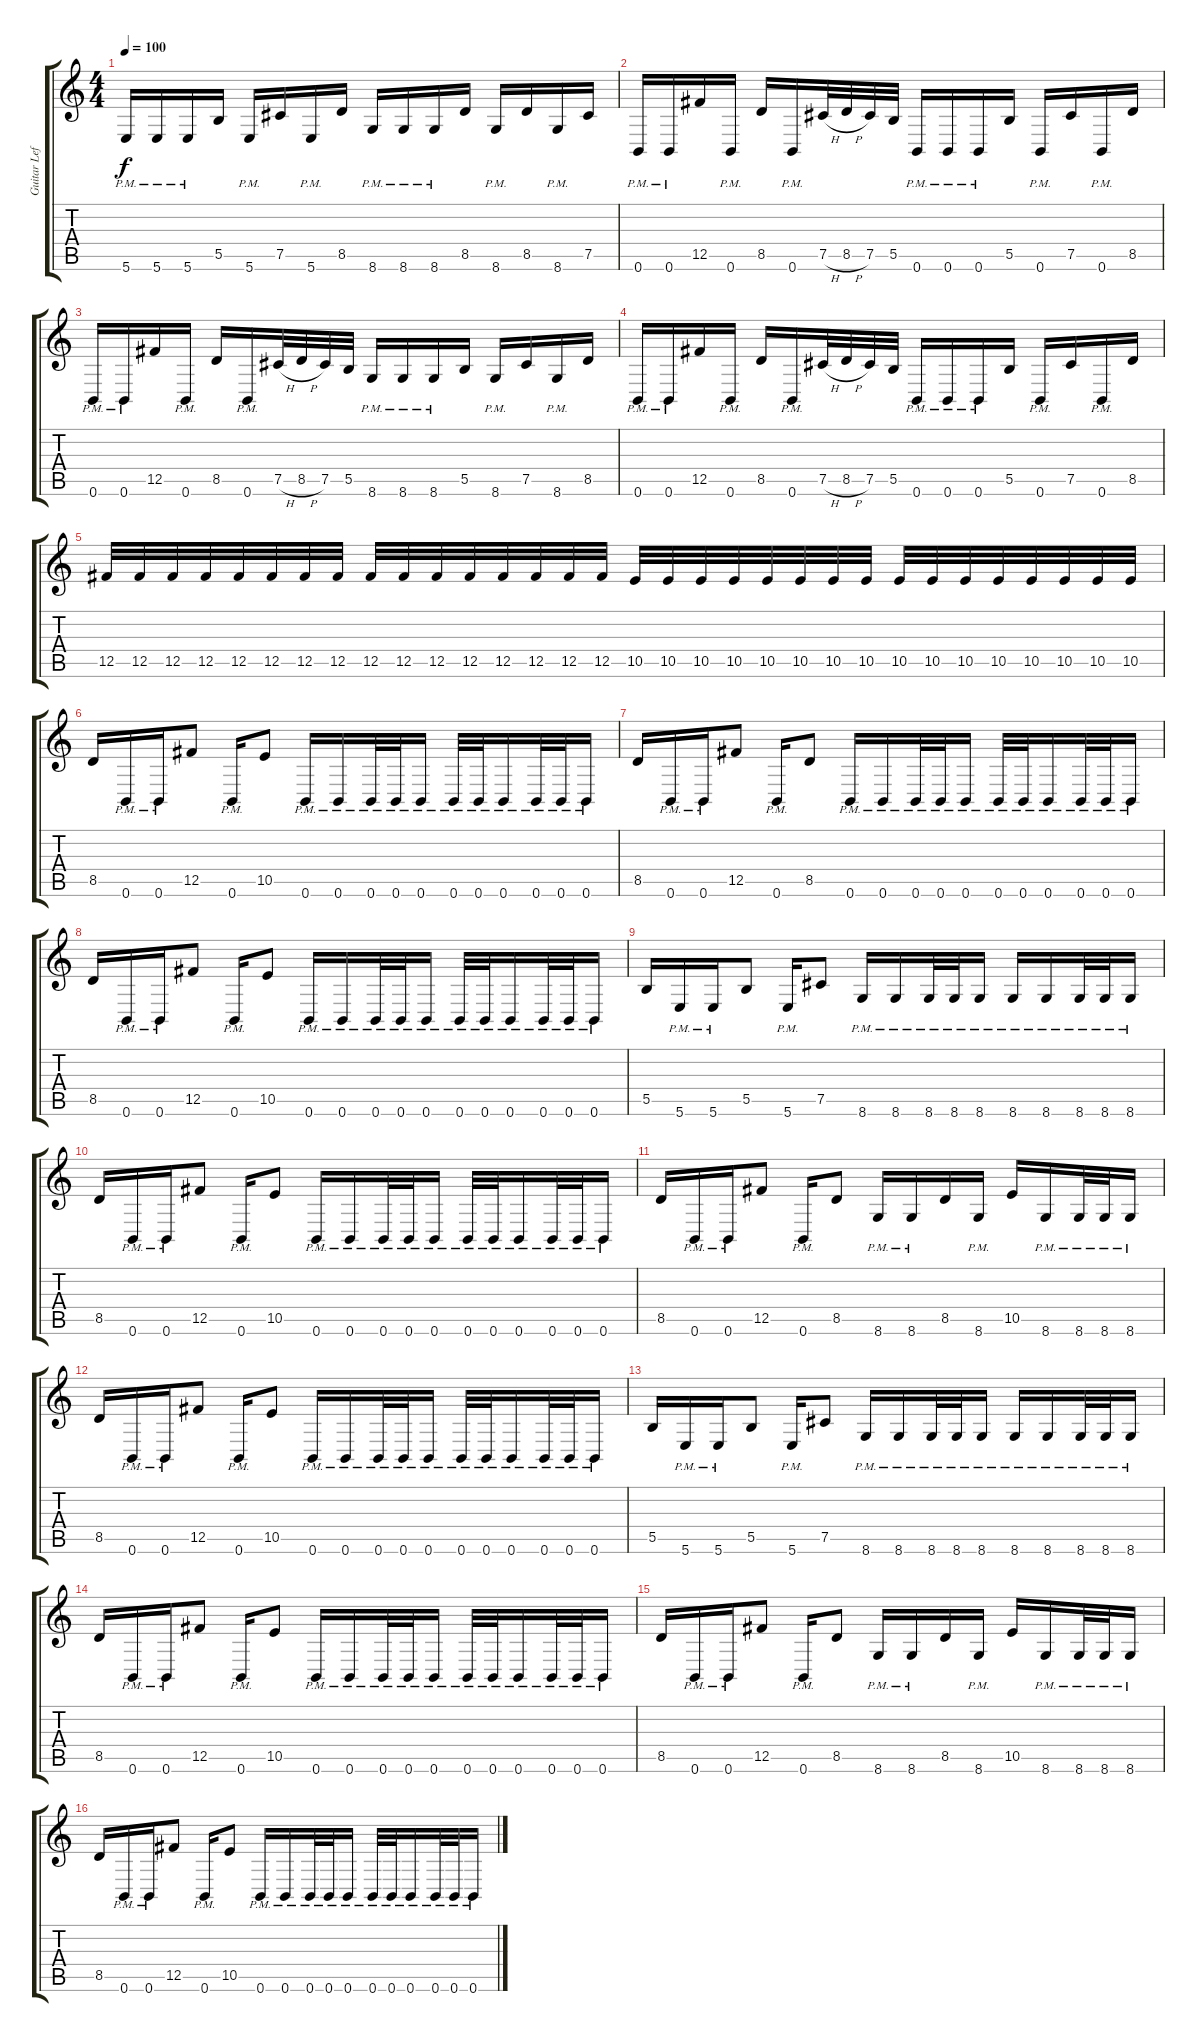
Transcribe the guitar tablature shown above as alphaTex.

\track ("Guitar Left" "Guitar Lef") {instrument distortionguitar}
\staff {score tabs}
\tuning (Db4 Ab3 E3 B2 Gb2 B1) {hide}
\ts (4 4)
\tempo 100
\clef g2
\ks c
5.6{pm}.16{dy f} 5.6{pm}.16 5.6{pm}.16 5.5.16 5.6{pm}.16 7.5.16 5.6{pm}.16 8.5.16 8.6{pm}.16 8.6{pm}.16 8.6{pm}.16 8.5.16 8.6{pm}.16 8.5.16 8.6{pm}.16 7.5.16 |
0.6{pm}.16 0.6{pm}.16 12.5.16 0.6{pm}.16 8.5.16 0.6{pm}.16 7.5{h}.32 8.5{h}.32 7.5.32 5.5.32 0.6{pm}.16 0.6{pm}.16 0.6{pm}.16 5.5.16 0.6{pm}.16 7.5.16 0.6{pm}.16 8.5.16 |
0.6{pm}.16 0.6{pm}.16 12.5.16 0.6{pm}.16 8.5.16 0.6{pm}.16 7.5{h}.32 8.5{h}.32 7.5.32 5.5.32 8.6{pm}.16 8.6{pm}.16 8.6{pm}.16 5.5.16 8.6{pm}.16 7.5.16 8.6{pm}.16 8.5.16 |
0.6{pm}.16 0.6{pm}.16 12.5.16 0.6{pm}.16 8.5.16 0.6{pm}.16 7.5{h}.32 8.5{h}.32 7.5.32 5.5.32 0.6{pm}.16 0.6{pm}.16 0.6{pm}.16 5.5.16 0.6{pm}.16 7.5.16 0.6{pm}.16 8.5.16 |
12.5.32 12.5.32 12.5.32 12.5.32 12.5.32 12.5.32 12.5.32 12.5.32 12.5.32 12.5.32 12.5.32 12.5.32 12.5.32 12.5.32 12.5.32 12.5.32 10.5.32 10.5.32 10.5.32 10.5.32 10.5.32 10.5.32 10.5.32 10.5.32 10.5.32 10.5.32 10.5.32 10.5.32 10.5.32 10.5.32 10.5.32 10.5.32 |
8.5.16 0.6{pm}.16 0.6{pm}.16 12.5.8 0.6{pm}.16 10.5.8 0.6{pm}.16 0.6{pm}.16 0.6{pm}.32 0.6{pm}.32 0.6{pm}.16 0.6{pm}.32 0.6{pm}.32 0.6{pm}.16 0.6{pm}.32 0.6{pm}.32 0.6{pm}.16 |
8.5.16 0.6{pm}.16 0.6{pm}.16 12.5.8 0.6{pm}.16 8.5.8 0.6{pm}.16 0.6{pm}.16 0.6{pm}.32 0.6{pm}.32 0.6{pm}.16 0.6{pm}.32 0.6{pm}.32 0.6{pm}.16 0.6{pm}.32 0.6{pm}.32 0.6{pm}.16 |
8.5.16 0.6{pm}.16 0.6{pm}.16 12.5.8 0.6{pm}.16 10.5.8 0.6{pm}.16 0.6{pm}.16 0.6{pm}.32 0.6{pm}.32 0.6{pm}.16 0.6{pm}.32 0.6{pm}.32 0.6{pm}.16 0.6{pm}.32 0.6{pm}.32 0.6{pm}.16 |
5.5.16 5.6{pm}.16 5.6{pm}.16 5.5.8 5.6{pm}.16 7.5.8 8.6{pm}.16 8.6{pm}.16 8.6{pm}.32 8.6{pm}.32 8.6{pm}.16 8.6{pm}.16 8.6{pm}.16 8.6{pm}.32 8.6{pm}.32 8.6{pm}.16 |
8.5.16 0.6{pm}.16 0.6{pm}.16 12.5.8 0.6{pm}.16 10.5.8 0.6{pm}.16 0.6{pm}.16 0.6{pm}.32 0.6{pm}.32 0.6{pm}.16 0.6{pm}.32 0.6{pm}.32 0.6{pm}.16 0.6{pm}.32 0.6{pm}.32 0.6{pm}.16 |
8.5.16 0.6{pm}.16 0.6{pm}.16 12.5.8 0.6{pm}.16 8.5.8 8.6{pm}.16 8.6{pm}.16 8.5.16 8.6{pm}.16 10.5.16 8.6{pm}.16 8.6{pm}.32 8.6{pm}.32 8.6{pm}.16 |
8.5.16 0.6{pm}.16 0.6{pm}.16 12.5.8 0.6{pm}.16 10.5.8 0.6{pm}.16 0.6{pm}.16 0.6{pm}.32 0.6{pm}.32 0.6{pm}.16 0.6{pm}.32 0.6{pm}.32 0.6{pm}.16 0.6{pm}.32 0.6{pm}.32 0.6{pm}.16 |
5.5.16 5.6{pm}.16 5.6{pm}.16 5.5.8 5.6{pm}.16 7.5.8 8.6{pm}.16 8.6{pm}.16 8.6{pm}.32 8.6{pm}.32 8.6{pm}.16 8.6{pm}.16 8.6{pm}.16 8.6{pm}.32 8.6{pm}.32 8.6{pm}.16 |
8.5.16 0.6{pm}.16 0.6{pm}.16 12.5.8 0.6{pm}.16 10.5.8 0.6{pm}.16 0.6{pm}.16 0.6{pm}.32 0.6{pm}.32 0.6{pm}.16 0.6{pm}.32 0.6{pm}.32 0.6{pm}.16 0.6{pm}.32 0.6{pm}.32 0.6{pm}.16 |
8.5.16 0.6{pm}.16 0.6{pm}.16 12.5.8 0.6{pm}.16 8.5.8 8.6{pm}.16 8.6{pm}.16 8.5.16 8.6{pm}.16 10.5.16 8.6{pm}.16 8.6{pm}.32 8.6{pm}.32 8.6{pm}.16 |
8.5.16 0.6{pm}.16 0.6{pm}.16 12.5.8 0.6{pm}.16 10.5.8 0.6{pm}.16 0.6{pm}.16 0.6{pm}.32 0.6{pm}.32 0.6{pm}.16 0.6{pm}.32 0.6{pm}.32 0.6{pm}.16 0.6{pm}.32 0.6{pm}.32 0.6{pm}.16
